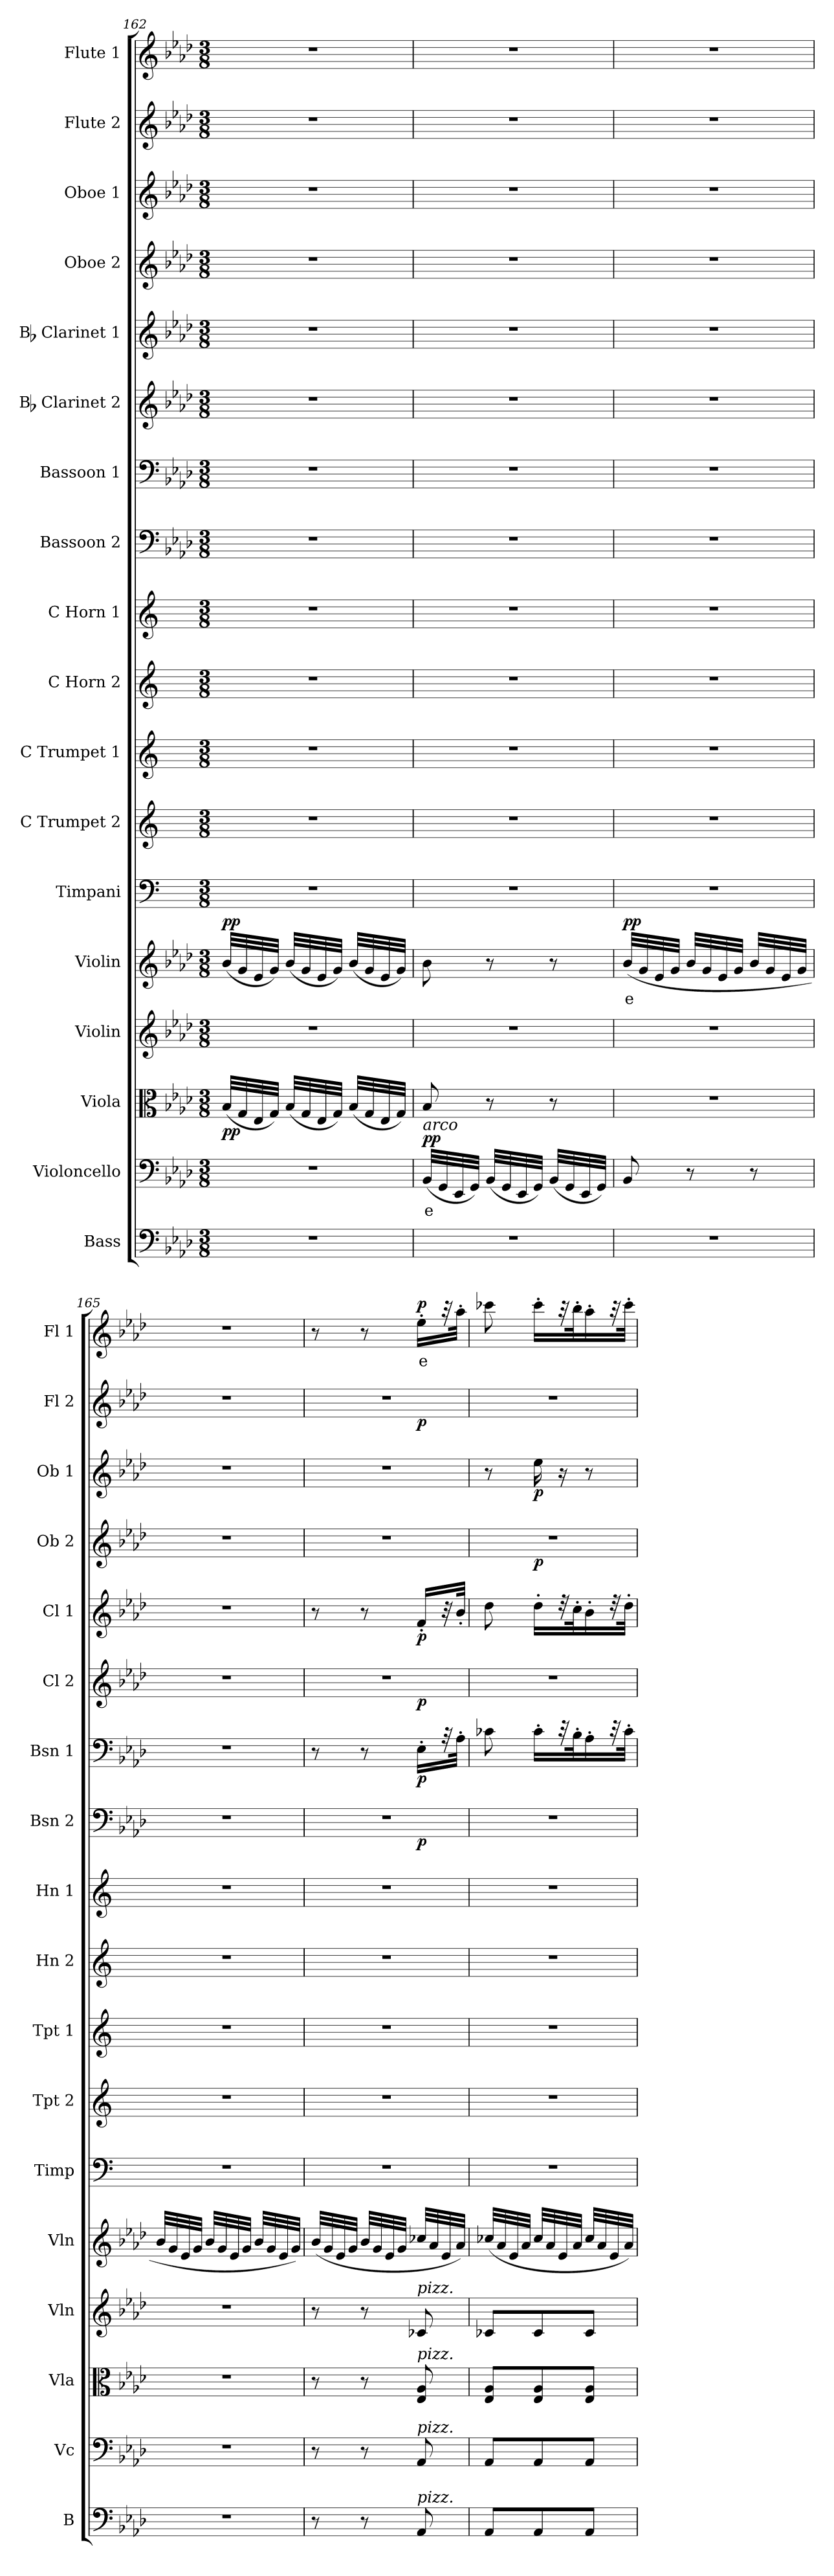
**kern	**kern	**text	**dynam	**kern	**dynam	**kern	**kern	**text	**dynam	**kern	**kern	**kern	**kern	**kern	**kern	**dynam	**kern	**dynam	**kern	**dynam	**kern	**dynam	**kern	**dynam	**kern	**dynam	**kern	**dynam	**kern	**text	**dynam
*part18	*part17	*part17	*part17	*part16	*part16	*part15	*part14	*part14	*part14	*part13	*part12	*part11	*part10	*part9	*part8	*part8	*part7	*part7	*part6	*part6	*part5	*part5	*part4	*part4	*part3	*part3	*part2	*part2	*part1	*part1	*part1
*staff18	*staff17	*staff17	*staff17	*staff16	*staff16	*staff15	*staff14	*staff14	*staff14	*staff13	*staff12	*staff11	*staff10	*staff9	*staff8	*staff8	*staff7	*staff7	*staff6	*staff6	*staff5	*staff5	*staff4	*staff4	*staff3	*staff3	*staff2	*staff2	*staff1	*staff1	*staff1
*I"Bass	*I"Violoncello	*	*	*I"Viola	*	*I"Violin	*I"Violin	*	*	*I"Timpani	*I"C Trumpet 2	*I"C Trumpet 1	*I"C Horn 2	*I"C Horn 1	*I"Bassoon 2	*	*I"Bassoon 1	*	*I"Bb Clarinet 2	*	*I"Bb Clarinet 1	*	*I"Oboe 2	*	*I"Oboe 1	*	*I"Flute 2	*	*I"Flute 1	*	*
*I'B	*I'Vc	*	*	*I'Vla	*	*I'Vln	*I'Vln	*	*	*I'Timp	*I'Tpt 2	*I'Tpt 1	*I'Hn 2	*I'Hn 1	*I'Bsn 2	*	*I'Bsn 1	*	*I'Cl 2	*	*I'Cl 1	*	*I'Ob 2	*	*I'Ob 1	*	*I'Fl 2	*	*I'Fl 1	*	*
*clefF4	*clefF4	*	*	*clefC3	*	*clefG2	*clefG2	*	*	*clefF4	*clefG2	*clefG2	*clefG2	*clefG2	*clefF4	*	*clefF4	*	*clefG2	*	*clefG2	*	*clefG2	*	*clefG2	*	*clefG2	*	*clefG2	*	*
*ITrd7c12	*	*	*	*	*	*	*	*	*	*	*	*	*ITrd7c12	*ITrd7c12	*	*	*	*	*ITrd1c2	*	*ITrd1c2	*	*	*	*	*	*	*	*	*	*
*k[b-e-a-d-]	*k[b-e-a-d-]	*	*	*k[b-e-a-d-]	*	*k[b-e-a-d-]	*k[b-e-a-d-]	*	*	*k[]	*k[]	*k[]	*k[]	*k[]	*k[b-e-a-d-]	*	*k[b-e-a-d-]	*	*k[b-e-a-d-g-c-]	*	*k[b-e-a-d-g-c-]	*	*k[b-e-a-d-]	*	*k[b-e-a-d-]	*	*k[b-e-a-d-]	*	*k[b-e-a-d-]	*	*
*M3/8	*M3/8	*	*	*M3/8	*	*M3/8	*M3/8	*	*	*M3/8	*M3/8	*M3/8	*M3/8	*M3/8	*M3/8	*	*M3/8	*	*M3/8	*	*M3/8	*	*M3/8	*	*M3/8	*	*M3/8	*	*M3/8	*	*
=162	=162	=162	=162	=162	=162	=162	=162	=162	=162	=162	=162	=162	=162	=162	=162	=162	=162	=162	=162	=162	=162	=162	=162	=162	=162	=162	=162	=162	=162	=162	=162
!	!	!	!	!	!LO:DY:b	!	!	!	!LO:DY:b	!	!	!	!	!	!	!	!	!	!	!	!	!	!	!	!	!	!	!	!	!	!
4.r	4.r	.	.	(32B-LLL	pp	4.r	(32b-LLL	.	pp	4.r	4.r	4.r	4.r	4.r	4.r	.	4.r	.	4.r	.	4.r	.	4.r	.	4.r	.	4.r	.	4.r	.	.
.	.	.	.	32G	.	.	32g	.	.	.	.	.	.	.	.	.	.	.	.	.	.	.	.	.	.	.	.	.	.	.	.
.	.	.	.	32E-	.	.	32e-	.	.	.	.	.	.	.	.	.	.	.	.	.	.	.	.	.	.	.	.	.	.	.	.
.	.	.	.	32GJJJ)	.	.	32gJJJ)	.	.	.	.	.	.	.	.	.	.	.	.	.	.	.	.	.	.	.	.	.	.	.	.
.	.	.	.	(32B-LLL	.	.	(32b-LLL	.	.	.	.	.	.	.	.	.	.	.	.	.	.	.	.	.	.	.	.	.	.	.	.
.	.	.	.	32G	.	.	32g	.	.	.	.	.	.	.	.	.	.	.	.	.	.	.	.	.	.	.	.	.	.	.	.
.	.	.	.	32E-	.	.	32e-	.	.	.	.	.	.	.	.	.	.	.	.	.	.	.	.	.	.	.	.	.	.	.	.
.	.	.	.	32GJJJ)	.	.	32gJJJ)	.	.	.	.	.	.	.	.	.	.	.	.	.	.	.	.	.	.	.	.	.	.	.	.
.	.	.	.	(32B-LLL	.	.	(32b-LLL	.	.	.	.	.	.	.	.	.	.	.	.	.	.	.	.	.	.	.	.	.	.	.	.
.	.	.	.	32G	.	.	32g	.	.	.	.	.	.	.	.	.	.	.	.	.	.	.	.	.	.	.	.	.	.	.	.
.	.	.	.	32E-	.	.	32e-	.	.	.	.	.	.	.	.	.	.	.	.	.	.	.	.	.	.	.	.	.	.	.	.
.	.	.	.	32GJJJ)	.	.	32gJJJ)	.	.	.	.	.	.	.	.	.	.	.	.	.	.	.	.	.	.	.	.	.	.	.	.
!!LO:PB:g=z
=163	=163	=163	=163	=163	=163	=163	=163	=163	=163	=163	=163	=163	=163	=163	=163	=163	=163	=163	=163	=163	=163	=163	=163	=163	=163	=163	=163	=163	=163	=163	=163
!	!LO:TX:a:i:t=arco	!	!	!	!	!	!	!	!	!	!	!	!	!	!	!	!	!	!	!	!	!	!	!	!	!	!	!	!	!	!
!	!	!LO:LY:b	!LO:DY:b	!	!	!	!	!	!	!	!	!	!	!	!	!	!	!	!	!	!	!	!	!	!	!	!	!	!	!	!
4.r	(32BB-LLL	e	pp	8B-	.	4.r	8b-	.	.	4.r	4.r	4.r	4.r	4.r	4.r	.	4.r	.	4.r	.	4.r	.	4.r	.	4.r	.	4.r	.	4.r	.	.
.	32GG	.	.	.	.	.	.	.	.	.	.	.	.	.	.	.	.	.	.	.	.	.	.	.	.	.	.	.	.	.	.
.	32EE-	.	.	.	.	.	.	.	.	.	.	.	.	.	.	.	.	.	.	.	.	.	.	.	.	.	.	.	.	.	.
.	32GGJJJ)	.	.	.	.	.	.	.	.	.	.	.	.	.	.	.	.	.	.	.	.	.	.	.	.	.	.	.	.	.	.
.	(32BB-LLL	.	.	8r	.	.	8r	.	.	.	.	.	.	.	.	.	.	.	.	.	.	.	.	.	.	.	.	.	.	.	.
.	32GG	.	.	.	.	.	.	.	.	.	.	.	.	.	.	.	.	.	.	.	.	.	.	.	.	.	.	.	.	.	.
.	32EE-	.	.	.	.	.	.	.	.	.	.	.	.	.	.	.	.	.	.	.	.	.	.	.	.	.	.	.	.	.	.
.	32GGJJJ)	.	.	.	.	.	.	.	.	.	.	.	.	.	.	.	.	.	.	.	.	.	.	.	.	.	.	.	.	.	.
.	(32BB-LLL	.	.	8r	.	.	8r	.	.	.	.	.	.	.	.	.	.	.	.	.	.	.	.	.	.	.	.	.	.	.	.
.	32GG	.	.	.	.	.	.	.	.	.	.	.	.	.	.	.	.	.	.	.	.	.	.	.	.	.	.	.	.	.	.
.	32EE-	.	.	.	.	.	.	.	.	.	.	.	.	.	.	.	.	.	.	.	.	.	.	.	.	.	.	.	.	.	.
.	32GGJJJ)	.	.	.	.	.	.	.	.	.	.	.	.	.	.	.	.	.	.	.	.	.	.	.	.	.	.	.	.	.	.
=164	=164	=164	=164	=164	=164	=164	=164	=164	=164	=164	=164	=164	=164	=164	=164	=164	=164	=164	=164	=164	=164	=164	=164	=164	=164	=164	=164	=164	=164	=164	=164
!	!	!	!	!	!	!	!	!LO:LY:b	!LO:DY:b	!	!	!	!	!	!	!	!	!	!	!	!	!	!	!	!	!	!	!	!	!	!
4.r	8BB-	.	.	4.r	.	4.r	(32b-LLL	e	pp	4.r	4.r	4.r	4.r	4.r	4.r	.	4.r	.	4.r	.	4.r	.	4.r	.	4.r	.	4.r	.	4.r	.	.
.	.	.	.	.	.	.	32g	.	.	.	.	.	.	.	.	.	.	.	.	.	.	.	.	.	.	.	.	.	.	.	.
.	.	.	.	.	.	.	32e-	.	.	.	.	.	.	.	.	.	.	.	.	.	.	.	.	.	.	.	.	.	.	.	.
.	.	.	.	.	.	.	32gJJJ	.	.	.	.	.	.	.	.	.	.	.	.	.	.	.	.	.	.	.	.	.	.	.	.
.	8r	.	.	.	.	.	32b-LLL	.	.	.	.	.	.	.	.	.	.	.	.	.	.	.	.	.	.	.	.	.	.	.	.
.	.	.	.	.	.	.	32g	.	.	.	.	.	.	.	.	.	.	.	.	.	.	.	.	.	.	.	.	.	.	.	.
.	.	.	.	.	.	.	32e-	.	.	.	.	.	.	.	.	.	.	.	.	.	.	.	.	.	.	.	.	.	.	.	.
.	.	.	.	.	.	.	32gJJJ	.	.	.	.	.	.	.	.	.	.	.	.	.	.	.	.	.	.	.	.	.	.	.	.
.	8r	.	.	.	.	.	32b-LLL	.	.	.	.	.	.	.	.	.	.	.	.	.	.	.	.	.	.	.	.	.	.	.	.
.	.	.	.	.	.	.	32g	.	.	.	.	.	.	.	.	.	.	.	.	.	.	.	.	.	.	.	.	.	.	.	.
.	.	.	.	.	.	.	32e-	.	.	.	.	.	.	.	.	.	.	.	.	.	.	.	.	.	.	.	.	.	.	.	.
.	.	.	.	.	.	.	32gJJJ	.	.	.	.	.	.	.	.	.	.	.	.	.	.	.	.	.	.	.	.	.	.	.	.
=165	=165	=165	=165	=165	=165	=165	=165	=165	=165	=165	=165	=165	=165	=165	=165	=165	=165	=165	=165	=165	=165	=165	=165	=165	=165	=165	=165	=165	=165	=165	=165
4.r	4.r	.	.	4.r	.	4.r	32b-LLL	.	.	4.r	4.r	4.r	4.r	4.r	4.r	.	4.r	.	4.r	.	4.r	.	4.r	.	4.r	.	4.r	.	4.r	.	.
.	.	.	.	.	.	.	32g	.	.	.	.	.	.	.	.	.	.	.	.	.	.	.	.	.	.	.	.	.	.	.	.
.	.	.	.	.	.	.	32e-	.	.	.	.	.	.	.	.	.	.	.	.	.	.	.	.	.	.	.	.	.	.	.	.
.	.	.	.	.	.	.	32gJJJ	.	.	.	.	.	.	.	.	.	.	.	.	.	.	.	.	.	.	.	.	.	.	.	.
.	.	.	.	.	.	.	32b-LLL	.	.	.	.	.	.	.	.	.	.	.	.	.	.	.	.	.	.	.	.	.	.	.	.
.	.	.	.	.	.	.	32g	.	.	.	.	.	.	.	.	.	.	.	.	.	.	.	.	.	.	.	.	.	.	.	.
.	.	.	.	.	.	.	32e-	.	.	.	.	.	.	.	.	.	.	.	.	.	.	.	.	.	.	.	.	.	.	.	.
.	.	.	.	.	.	.	32gJJJ	.	.	.	.	.	.	.	.	.	.	.	.	.	.	.	.	.	.	.	.	.	.	.	.
.	.	.	.	.	.	.	32b-LLL	.	.	.	.	.	.	.	.	.	.	.	.	.	.	.	.	.	.	.	.	.	.	.	.
.	.	.	.	.	.	.	32g	.	.	.	.	.	.	.	.	.	.	.	.	.	.	.	.	.	.	.	.	.	.	.	.
.	.	.	.	.	.	.	32e-	.	.	.	.	.	.	.	.	.	.	.	.	.	.	.	.	.	.	.	.	.	.	.	.
.	.	.	.	.	.	.	32gJJJ)	.	.	.	.	.	.	.	.	.	.	.	.	.	.	.	.	.	.	.	.	.	.	.	.
=166	=166	=166	=166	=166	=166	=166	=166	=166	=166	=166	=166	=166	=166	=166	=166	=166	=166	=166	=166	=166	=166	=166	=166	=166	=166	=166	=166	=166	=166	=166	=166
*	*	*	*	*	*	*	*	*	*	*	*	*	*	*	*^	*	*	*	*^	*	*	*	*	*	*	*	*^	*	*	*	*
8r	8r	.	.	8r	.	8r	(32b-LLL	.	.	4.r	4.r	4.r	4.r	4.r	4.r	4ryy	.	8r	.	4.r	4ryy	.	8r	.	4.r	.	4.r	.	4.r	4ryy	.	8r	.	.
.	.	.	.	.	.	.	32g	.	.	.	.	.	.	.	.	.	.	.	.	.	.	.	.	.	.	.	.	.	.	.	.	.	.	.
.	.	.	.	.	.	.	32e-	.	.	.	.	.	.	.	.	.	.	.	.	.	.	.	.	.	.	.	.	.	.	.	.	.	.	.
.	.	.	.	.	.	.	32gJJJ	.	.	.	.	.	.	.	.	.	.	.	.	.	.	.	.	.	.	.	.	.	.	.	.	.	.	.
8r	8r	.	.	8r	.	8r	32b-LLL	.	.	.	.	.	.	.	.	.	.	8r	.	.	.	.	8r	.	.	.	.	.	.	.	.	8r	.	.
.	.	.	.	.	.	.	32g	.	.	.	.	.	.	.	.	.	.	.	.	.	.	.	.	.	.	.	.	.	.	.	.	.	.	.
.	.	.	.	.	.	.	32e-	.	.	.	.	.	.	.	.	.	.	.	.	.	.	.	.	.	.	.	.	.	.	.	.	.	.	.
.	.	.	.	.	.	.	32gJJJ	.	.	.	.	.	.	.	.	.	.	.	.	.	.	.	.	.	.	.	.	.	.	.	.	.	.	.
!	!	!	!	!	!	!LO:TX:a:i:t=pizz.	!	!	!	!	!	!	!	!	!	!	!	!	!	!	!	!	!	!	!	!	!	!	!	!	!	!	!	!
!	!	!	!	!LO:TX:a:i:t=pizz.	!	!	!	!	!	!	!	!	!	!	!	!	!	!	!	!	!	!	!	!	!	!	!	!	!	!	!	!	!	!
!	!LO:TX:a:i:t=pizz.	!	!	!	!	!	!	!	!	!	!	!	!	!	!	!	!	!	!	!	!	!	!	!	!	!	!	!	!	!	!	!	!	!
!LO:TX:a:i:t=pizz.	!	!	!	!	!	!	!	!	!	!	!	!	!	!	!	!	!	!	!	!	!	!	!	!	!	!	!	!	!	!	!	!	!	!
!	!	!	!	!	!	!	!	!	!	!	!	!	!	!	!	!	!LO:DY:b	!	!LO:DY:b	!	!	!LO:DY:b	!	!LO:DY:b	!	!	!	!	!	!	!LO:DY:b	!	!LO:LY:b	!LO:DY:b
8AAA-	8AA-	.	.	8E-/ 8A-/	.	8c-X	32cc-XLLL	.	.	.	.	.	.	.	.	8ryy	p	16E-'LL	p	.	8ryy	p	16e-'LL	p	.	.	.	.	.	8ryy	p	16ee-'LL	e	p
.	.	.	.	.	.	.	32a-	.	.	.	.	.	.	.	.	.	.	.	.	.	.	.	.	.	.	.	.	.	.	.	.	.	.	.
.	.	.	.	.	.	.	32e-	.	.	.	.	.	.	.	.	.	.	32r	.	.	.	.	32r	.	.	.	.	.	.	.	.	32r	.	.
.	.	.	.	.	.	.	32a-JJJ)	.	.	.	.	.	.	.	.	.	.	32A-'JJk	.	.	.	.	32a-'JJk	.	.	.	.	.	.	.	.	32aa-'JJk	.	.
*	*	*	*	*	*	*	*	*	*	*	*	*	*	*	*v	*v	*	*	*	*v	*v	*	*	*	*	*	*	*	*v	*v	*	*	*	*
=167	=167	=167	=167	=167	=167	=167	=167	=167	=167	=167	=167	=167	=167	=167	=167	=167	=167	=167	=167	=167	=167	=167	=167	=167	=167	=167	=167	=167	=167	=167	=167
*	*	*	*	*	*	*	*	*	*	*	*	*	*	*	*	*	*	*	*	*	*	*	*^	*	*	*	*	*	*	*	*
8AAA-L	8AA-L	.	.	8E-/ 8A-/L	.	8c-XL	(32cc-XLLL	.	.	4.r	4.r	4.r	4.r	4.r	4.r	.	8c-X	.	4.r	.	8cc-	.	4.r	8ryy	.	8r	.	4.r	.	8ccc-X	.	.
.	.	.	.	.	.	.	32a-	.	.	.	.	.	.	.	.	.	.	.	.	.	.	.	.	.	.	.	.	.	.	.	.	.
.	.	.	.	.	.	.	32e-	.	.	.	.	.	.	.	.	.	.	.	.	.	.	.	.	.	.	.	.	.	.	.	.	.
.	.	.	.	.	.	.	32a-JJJ	.	.	.	.	.	.	.	.	.	.	.	.	.	.	.	.	.	.	.	.	.	.	.	.	.
!	!	!	!	!	!	!	!	!	!	!	!	!	!	!	!	!	!	!	!	!	!	!	!	!	!LO:DY:b	!	!LO:DY:b	!	!	!	!	!
8AAA-	8AA-	.	.	8E-/ 8A-/	.	8c-	32cc-LLL	.	.	.	.	.	.	.	.	.	16c-'LL	.	.	.	16cc-'LL	.	.	4ryy	p	16ee-	p	.	.	16ccc-'LL	.	.
.	.	.	.	.	.	.	32a-	.	.	.	.	.	.	.	.	.	.	.	.	.	.	.	.	.	.	.	.	.	.	.	.	.
.	.	.	.	.	.	.	32e-	.	.	.	.	.	.	.	.	.	32r	.	.	.	32r	.	.	.	.	16r	.	.	.	32r	.	.
.	.	.	.	.	.	.	32a-JJJ	.	.	.	.	.	.	.	.	.	32B-'K	.	.	.	32b-'K	.	.	.	.	.	.	.	.	32bb-'K	.	.
8AAA-J	8AA-J	.	.	8E-/ 8A-/J	.	8c-J	32cc-LLL	.	.	.	.	.	.	.	.	.	16A-'	.	.	.	16a-'	.	.	.	.	8r	.	.	.	16aa-'	.	.
.	.	.	.	.	.	.	32a-	.	.	.	.	.	.	.	.	.	.	.	.	.	.	.	.	.	.	.	.	.	.	.	.	.
.	.	.	.	.	.	.	32e-	.	.	.	.	.	.	.	.	.	32r	.	.	.	32r	.	.	.	.	.	.	.	.	32r	.	.
.	.	.	.	.	.	.	32a-JJJ)	.	.	.	.	.	.	.	.	.	32c-'JJk	.	.	.	32cc-'JJk	.	.	.	.	.	.	.	.	32ccc-'JJk	.	.
*	*	*	*	*	*	*	*	*	*	*	*	*	*	*	*	*	*	*	*	*	*	*	*v	*v	*	*	*	*	*	*	*	*
=	=	=	=	=	=	=	=	=	=	=	=	=	=	=	=	=	=	=	=	=	=	=	=	=	=	=	=	=	=	=	=
*-	*-	*-	*-	*-	*-	*-	*-	*-	*-	*-	*-	*-	*-	*-	*-	*-	*-	*-	*-	*-	*-	*-	*-	*-	*-	*-	*-	*-	*-	*-	*-
